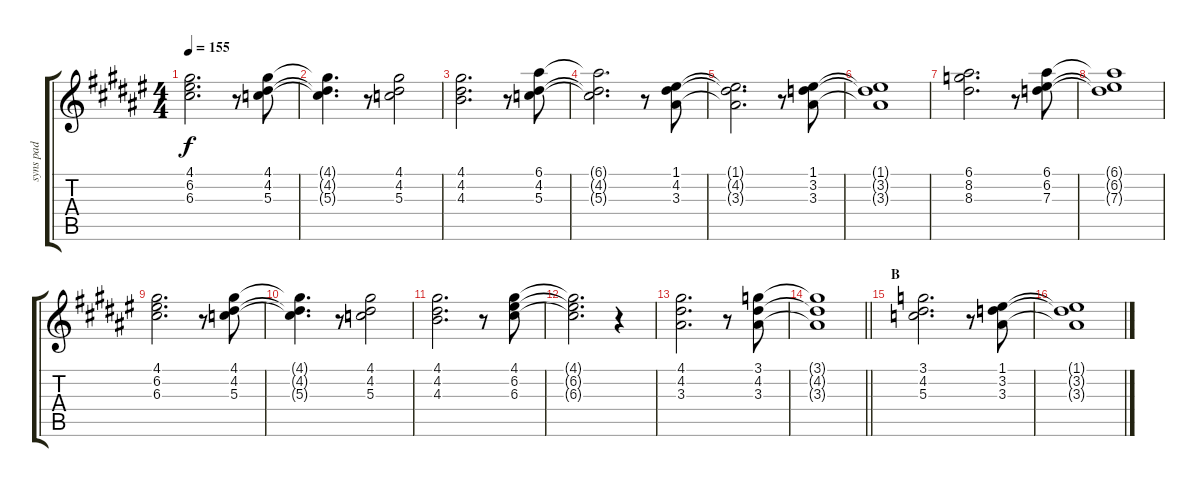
\track ("syns pad" "syns pad") {instrument acousticguitarnylon}
\staff {score tabs}
\tuning (E4 B3 G3 D3 A2 E2) {hide}
\ts (4 4)
\tempo 155
\clef g2
\ks f#
(4.1 6.2 6.3).2{d dy f} r.8 (4.1 4.2 5.3).8 |
(4.1{t} 4.2{t} 5.3{t}).4{d} r.8 (4.1 4.2 5.3).2 |
(4.1 4.2 4.3).2{d} r.8 (6.1 4.2 5.3).8 |
(6.1{t} 4.2{t} 5.3{t}).2{d} r.8 (1.1 4.2 3.3).8 |
(1.1{t} 4.2{t} 3.3{t}).2{d} r.8 (1.1 3.2 3.3).8 |
(1.1{t} 3.2{t} 3.3{t}).1 |
(6.1 8.2 8.3).2{d} r.8 (6.1 6.2 7.3).8 |
(6.1{t} 6.2{t} 7.3{t}).1 |
(4.1 6.2 6.3).2{d} r.8 (4.1 4.2 5.3).8 |
(4.1{t} 4.2{t} 5.3{t}).4{d} r.8 (4.1 4.2 5.3).2 |
(4.1 4.2 4.3).2{d} r.8 (4.1 6.2 6.3).8 |
(4.1{t} 6.2{t} 6.3{t}).2{d} r.4 |
(4.1 4.2 3.3).2{d} r.8 (3.1 4.2 3.3).8 |
\barLineRight lightlight
(3.1{t} 4.2{t} 3.3{t}).1 |
\section ("" "B")
(3.1 4.2 5.3).2{d} r.8 (1.1 3.2 3.3).8 |
(1.1{t} 3.2{t} 3.3{t}).1
